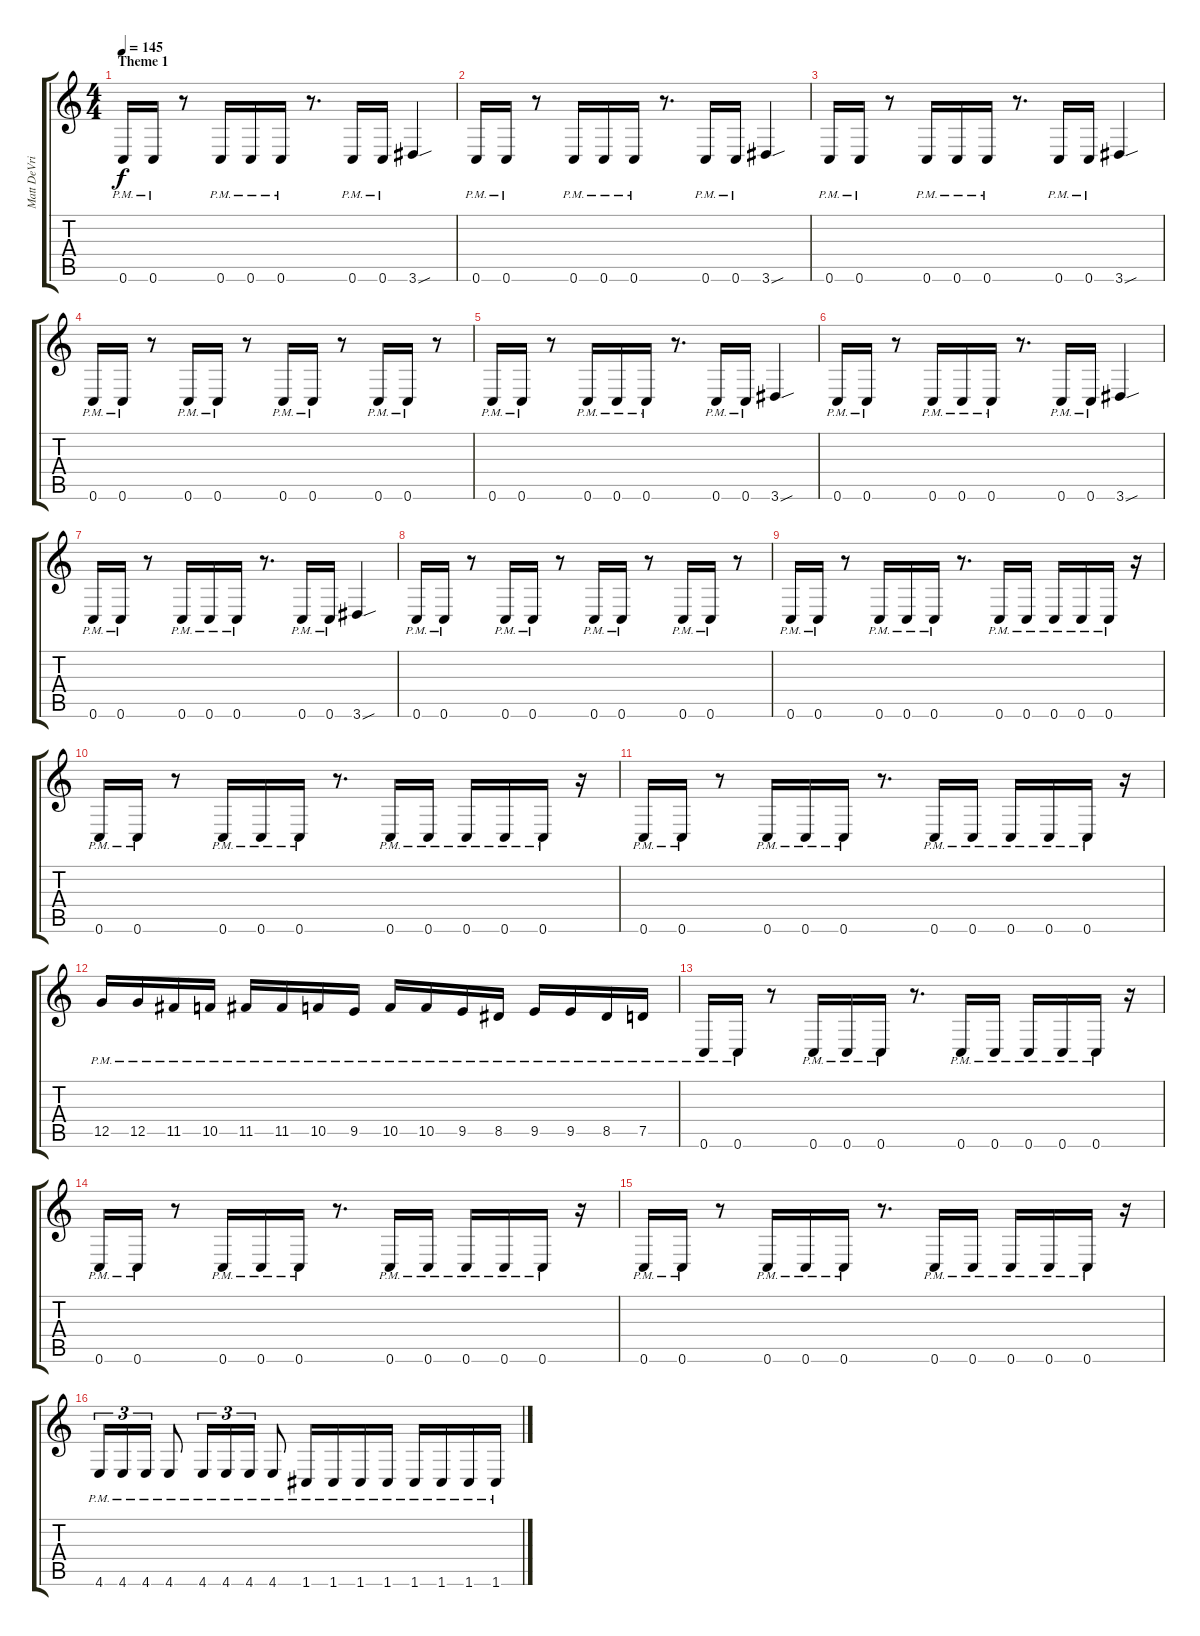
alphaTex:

\track ("Matt DeVries" "Matt DeVri") {instrument distortionguitar}
\staff {score tabs}
\tuning (D4 A3 F3 C3 G2 C2) {hide}
\ts (4 4)
\section ("" "Theme 1")
\tempo 145
\clef g2
\ks c
0.6{pm}.16{dy f} 0.6{pm}.16 r.8 0.6{pm}.16 0.6{pm}.16 0.6{pm}.16 r.8{d} 0.6{pm}.16 0.6{pm}.16 3.6{sou}.4 |
0.6{pm}.16 0.6{pm}.16 r.8 0.6{pm}.16 0.6{pm}.16 0.6{pm}.16 r.8{d} 0.6{pm}.16 0.6{pm}.16 3.6{sou}.4 |
0.6{pm}.16 0.6{pm}.16 r.8 0.6{pm}.16 0.6{pm}.16 0.6{pm}.16 r.8{d} 0.6{pm}.16 0.6{pm}.16 3.6{sou}.4 |
0.6{pm}.16 0.6{pm}.16 r.8 0.6{pm}.16 0.6{pm}.16 r.8 0.6{pm}.16 0.6{pm}.16 r.8 0.6{pm}.16 0.6{pm}.16 r.8 |
0.6{pm}.16 0.6{pm}.16 r.8 0.6{pm}.16 0.6{pm}.16 0.6{pm}.16 r.8{d} 0.6{pm}.16 0.6{pm}.16 3.6{sou}.4 |
0.6{pm}.16 0.6{pm}.16 r.8 0.6{pm}.16 0.6{pm}.16 0.6{pm}.16 r.8{d} 0.6{pm}.16 0.6{pm}.16 3.6{sou}.4 |
0.6{pm}.16 0.6{pm}.16 r.8 0.6{pm}.16 0.6{pm}.16 0.6{pm}.16 r.8{d} 0.6{pm}.16 0.6{pm}.16 3.6{sou}.4 |
0.6{pm}.16 0.6{pm}.16 r.8 0.6{pm}.16 0.6{pm}.16 r.8 0.6{pm}.16 0.6{pm}.16 r.8 0.6{pm}.16 0.6{pm}.16 r.8 |
0.6{pm}.16 0.6{pm}.16 r.8 0.6{pm}.16 0.6{pm}.16 0.6{pm}.16 r.8{d} 0.6{pm}.16 0.6{pm}.16 0.6{pm}.16 0.6{pm}.16 0.6{pm}.16 r.16 |
0.6{pm}.16 0.6{pm}.16 r.8 0.6{pm}.16 0.6{pm}.16 0.6{pm}.16 r.8{d} 0.6{pm}.16 0.6{pm}.16 0.6{pm}.16 0.6{pm}.16 0.6{pm}.16 r.16 |
0.6{pm}.16 0.6{pm}.16 r.8 0.6{pm}.16 0.6{pm}.16 0.6{pm}.16 r.8{d} 0.6{pm}.16 0.6{pm}.16 0.6{pm}.16 0.6{pm}.16 0.6{pm}.16 r.16 |
12.5{pm}.16 12.5{pm}.16 11.5{pm}.16 10.5{pm}.16 11.5{pm}.16 11.5{pm}.16 10.5{pm}.16 9.5{pm}.16 10.5{pm}.16 10.5{pm}.16 9.5{pm}.16 8.5{pm}.16 9.5{pm}.16 9.5{pm}.16 8.5{pm}.16 7.5{pm}.16 |
0.6{pm}.16 0.6{pm}.16 r.8 0.6{pm}.16 0.6{pm}.16 0.6{pm}.16 r.8{d} 0.6{pm}.16 0.6{pm}.16 0.6{pm}.16 0.6{pm}.16 0.6{pm}.16 r.16 |
0.6{pm}.16 0.6{pm}.16 r.8 0.6{pm}.16 0.6{pm}.16 0.6{pm}.16 r.8{d} 0.6{pm}.16 0.6{pm}.16 0.6{pm}.16 0.6{pm}.16 0.6{pm}.16 r.16 |
0.6{pm}.16 0.6{pm}.16 r.8 0.6{pm}.16 0.6{pm}.16 0.6{pm}.16 r.8{d} 0.6{pm}.16 0.6{pm}.16 0.6{pm}.16 0.6{pm}.16 0.6{pm}.16 r.16 |
4.6{pm}.16{tu (3 2)} 4.6{pm}.16{tu (3 2)} 4.6{pm}.16{tu (3 2)} 4.6{pm}.8 4.6{pm}.16{tu (3 2)} 4.6{pm}.16{tu (3 2)} 4.6{pm}.16{tu (3 2)} 4.6{pm}.8 1.6{pm}.16 1.6{pm}.16 1.6{pm}.16 1.6{pm}.16 1.6{pm}.16 1.6{pm}.16 1.6{pm}.16 1.6{pm}.16
